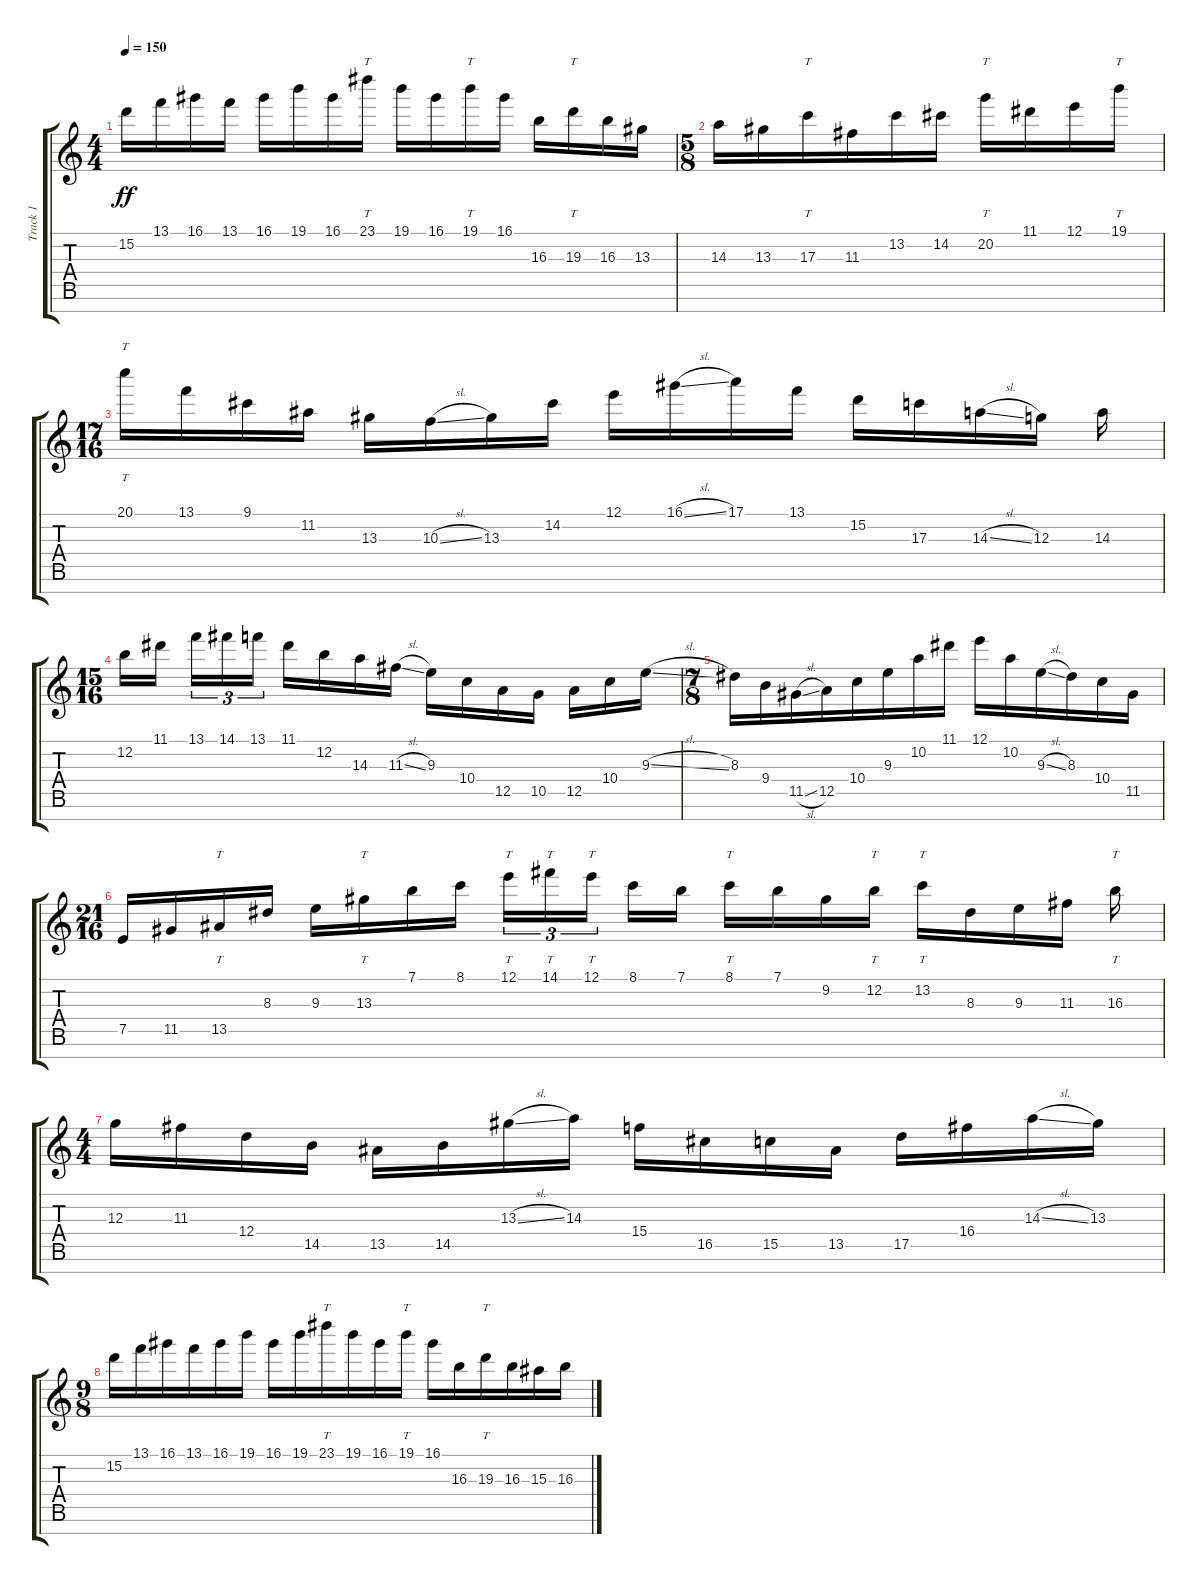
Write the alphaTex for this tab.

\track ("Track 1" "Track 1") {instrument distortionguitar}
\staff {score tabs}
\tuning (E4 B3 G3 D3 A2 E2 B1) {hide}
\ts (4 4)
\tempo 150
\clef g2
\ks c
15.2.16{dy ff} 13.1.16 16.1.16 13.1.16 16.1.16 19.1.16 16.1.16 23.1.16{tt} 19.1.16 16.1.16 19.1.16{tt} 16.1.16 16.3.16 19.3.16{tt} 16.3.16 13.3.16 |
\ts (5 8)
14.3.16 13.3.16 17.3.16{tt} 11.3.16 13.2.16 14.2.16 20.2.16{tt} 11.1.16 12.1.16 19.1.16{tt} |
\ts (17 16)
20.1.16{tt} 13.1.16 9.1.16 11.2.16 13.3.16 10.3{sl}.16 13.3.16 14.2.16 12.1.16 16.1{sl}.16 17.1.16 13.1.16 15.2.16 17.3.16 14.3{sl}.16 12.3.16 14.3.16 |
\ts (15 16)
12.2.16 11.1.16{beam splitsecondary} 13.1.16{tu (3 2)} 14.1.16{tu (3 2)} 13.1.16{tu (3 2) beam splitsecondary} 11.1.16 12.2.16 14.3.16 11.3{sl}.16 9.3.16 10.4.16 12.5.16 10.5.16 12.5.16 10.4.16 9.3{sl}.16 |
\ts (7 8)
8.3.16 9.4.16 11.5{sl}.16 12.5.16 10.4.16 9.3.16 10.2.16 11.1.16 12.1.16 10.2.16 9.3{sl}.16 8.3.16 10.4.16 11.5.16 |
\ts (21 16)
7.5.16 11.5.16 13.5.16{tt} 8.3.16 9.3.16 13.3.16{tt} 7.1.16 8.1.16{beam splitsecondary} 12.1.16{tt tu (3 2)} 14.1.16{tt tu (3 2)} 12.1.16{tt tu (3 2) beam splitsecondary} 8.1.16 7.1.16 8.1.16{tt} 7.1.16 9.2.16 12.2.16{tt} 13.2.16{tt} 8.3.16 9.3.16 11.3.16 16.3.16{tt} |
\ts (4 4)
12.3.16 11.3.16 12.4.16 14.5.16 13.5.16 14.5.16 13.3{sl}.16 14.3.16 15.4.16 16.5.16 15.5.16 13.5.16 17.5.16 16.4.16 14.3{sl}.16 13.3.16 |
\ts (9 8)
15.2.16 13.1.16 16.1.16 13.1.16 16.1.16 19.1.16 16.1.16 19.1.16 23.1.16{tt} 19.1.16 16.1.16 19.1.16{tt} 16.1.16 16.3.16 19.3.16{tt} 16.3.16 15.3.16 16.3.16
